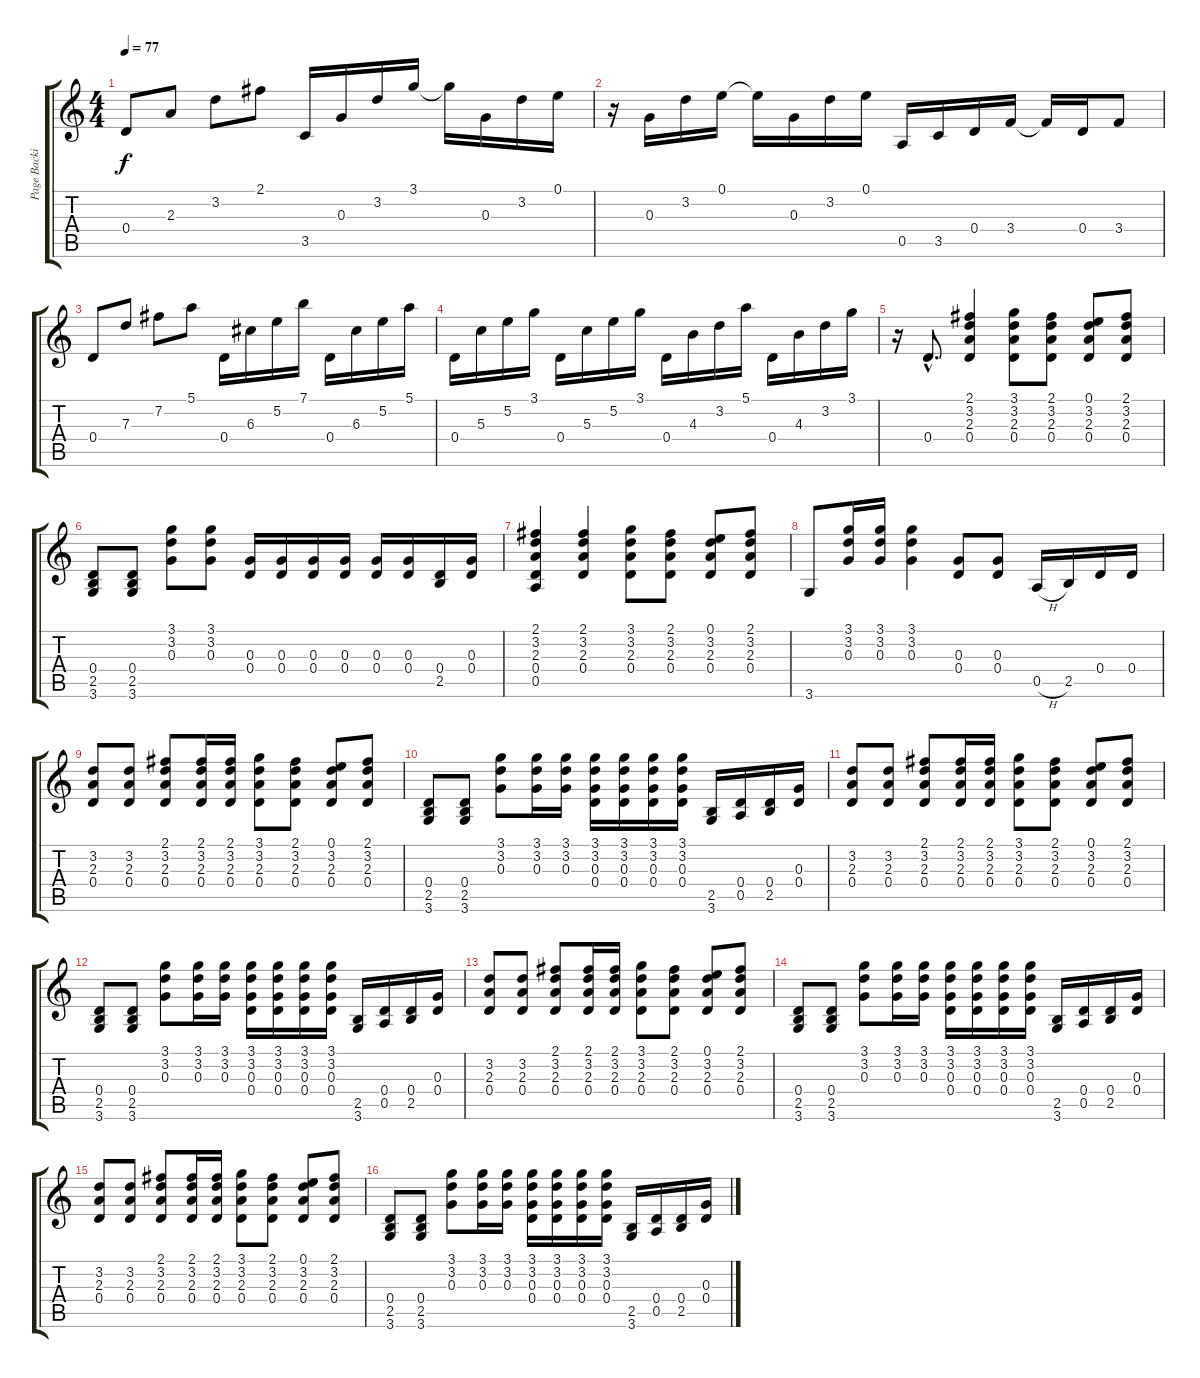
\track ("Page Backing" "Page Backi") {instrument acousticguitarsteel}
\staff {score tabs}
\tuning (E4 B3 G3 D3 A2 E2) {hide}
\ts (4 4)
\tempo 77
\clef g2
\ks c
0.4.8{dy f} 2.3.8 3.2.8 2.1.8 3.5.16 0.3.16 3.2.16 3.1.16 3.1{t}.16 0.3.16 3.2.16 0.1.16 |
r.16 0.3.16 3.2.16 0.1.16 0.1{t}.16 0.3.16 3.2.16 0.1.16 0.5.16 3.5.16 0.4.16 3.4.16 3.4{t}.16 0.4.16 3.4.8 |
0.4.8 7.3.8 7.2.8 5.1.8 0.4.16 6.3.16 5.2.16 7.1.16 0.4.16 6.3.16 5.2.16 5.1.16 |
0.4.16 5.3.16 5.2.16 3.1.16 0.4.16 5.3.16 5.2.16 3.1.16 0.4.16 4.3.16 3.2.16 5.1.16 0.4.16 4.3.16 3.2.16 3.1.16 |
r.16 0.4{hac}.8{d} (2.1 3.2 2.3 0.4).4 (3.1 3.2 2.3 0.4).8 (2.1 3.2 2.3 0.4).8 (0.1 3.2 2.3 0.4).8 (2.1 3.2 2.3 0.4).8 |
(0.4 2.5 3.6).8 (0.4 2.5 3.6).8 (3.1 3.2 0.3).8 (3.1 3.2 0.3).8 (0.3 0.4).16 (0.3 0.4).16 (0.3 0.4).16 (0.3 0.4).16 (0.3 0.4).16 (0.3 0.4).16 (0.4 2.5).16 (0.3 0.4).16 |
(2.1 3.2 2.3 0.4 0.5).4 (2.1 3.2 2.3 0.4).4 (3.1 3.2 2.3 0.4).8 (2.1 3.2 2.3 0.4).8 (0.1 3.2 2.3 0.4).8 (2.1 3.2 2.3 0.4).8 |
3.6.8 (3.1 3.2 0.3).16 (3.1 3.2 0.3).16 (3.1 3.2 0.3).4 (0.3 0.4).8 (0.3 0.4).8 0.5{h}.16 2.5.16 0.4.16 0.4.16 |
(3.2 2.3 0.4).8 (3.2 2.3 0.4).8 (2.1 3.2 2.3 0.4).8 (2.1 3.2 2.3 0.4).16 (2.1 3.2 2.3 0.4).16 (3.1 3.2 2.3 0.4).8 (2.1 3.2 2.3 0.4).8 (0.1 3.2 2.3 0.4).8 (2.1 3.2 2.3 0.4).8 |
(0.4 2.5 3.6).8 (0.4 2.5 3.6).8 (3.1 3.2 0.3).8 (3.1 3.2 0.3).16 (3.1 3.2 0.3).16 (3.1 3.2 0.3 0.4).16 (3.1 3.2 0.3 0.4).16 (3.1 3.2 0.3 0.4).16 (3.1 3.2 0.3 0.4).16 (2.5 3.6).16 (0.4 0.5).16 (0.4 2.5).16 (0.3 0.4).16 |
(3.2 2.3 0.4).8 (3.2 2.3 0.4).8 (2.1 3.2 2.3 0.4).8 (2.1 3.2 2.3 0.4).16 (2.1 3.2 2.3 0.4).16 (3.1 3.2 2.3 0.4).8 (2.1 3.2 2.3 0.4).8 (0.1 3.2 2.3 0.4).8 (2.1 3.2 2.3 0.4).8 |
(0.4 2.5 3.6).8 (0.4 2.5 3.6).8 (3.1 3.2 0.3).8 (3.1 3.2 0.3).16 (3.1 3.2 0.3).16 (3.1 3.2 0.3 0.4).16 (3.1 3.2 0.3 0.4).16 (3.1 3.2 0.3 0.4).16 (3.1 3.2 0.3 0.4).16 (2.5 3.6).16 (0.4 0.5).16 (0.4 2.5).16 (0.3 0.4).16 |
(3.2 2.3 0.4).8 (3.2 2.3 0.4).8 (2.1 3.2 2.3 0.4).8 (2.1 3.2 2.3 0.4).16 (2.1 3.2 2.3 0.4).16 (3.1 3.2 2.3 0.4).8 (2.1 3.2 2.3 0.4).8 (0.1 3.2 2.3 0.4).8 (2.1 3.2 2.3 0.4).8 |
(0.4 2.5 3.6).8 (0.4 2.5 3.6).8 (3.1 3.2 0.3).8 (3.1 3.2 0.3).16 (3.1 3.2 0.3).16 (3.1 3.2 0.3 0.4).16 (3.1 3.2 0.3 0.4).16 (3.1 3.2 0.3 0.4).16 (3.1 3.2 0.3 0.4).16 (2.5 3.6).16 (0.4 0.5).16 (0.4 2.5).16 (0.3 0.4).16 |
(3.2 2.3 0.4).8 (3.2 2.3 0.4).8 (2.1 3.2 2.3 0.4).8 (2.1 3.2 2.3 0.4).16 (2.1 3.2 2.3 0.4).16 (3.1 3.2 2.3 0.4).8 (2.1 3.2 2.3 0.4).8 (0.1 3.2 2.3 0.4).8 (2.1 3.2 2.3 0.4).8 |
(0.4 2.5 3.6).8 (0.4 2.5 3.6).8 (3.1 3.2 0.3).8 (3.1 3.2 0.3).16 (3.1 3.2 0.3).16 (3.1 3.2 0.3 0.4).16 (3.1 3.2 0.3 0.4).16 (3.1 3.2 0.3 0.4).16 (3.1 3.2 0.3 0.4).16 (2.5 3.6).16 (0.4 0.5).16 (0.4 2.5).16 (0.3 0.4).16
